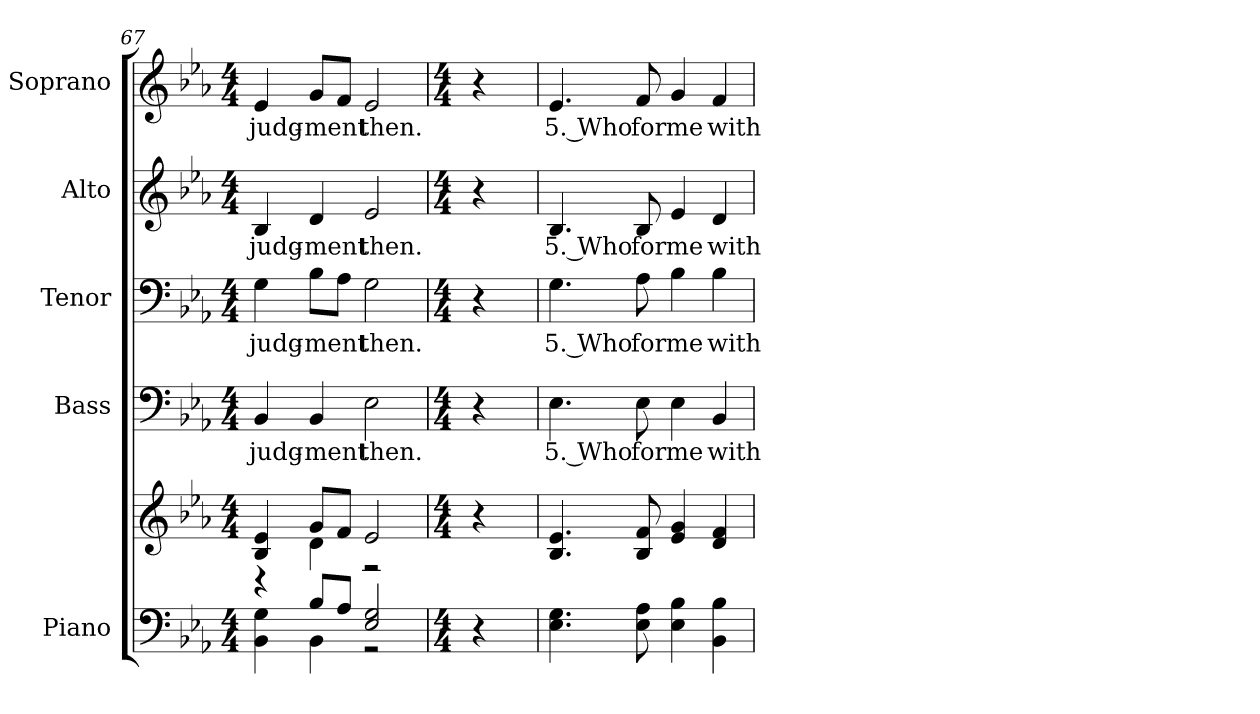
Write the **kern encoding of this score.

**kern	**kern	**kern	**text	**kern	**text	**kern	**text	**kern	**text
*part5	*part5	*part4	*part4	*part3	*part3	*part2	*part2	*part1	*part1
*staff6	*staff5	*staff4	*staff4	*staff3	*staff3	*staff2	*staff2	*staff1	*staff1
*I"Piano	*	*I"Bass	*	*I"Tenor	*	*I"Alto	*	*I"Soprano	*
*I'Pno.	*	*I'B.	*	*I'T.	*	*I'A.	*	*I'S.	*
*clefF4	*clefG2	*clefF4	*	*clefF4	*	*clefG2	*	*clefG2	*
*k[b-e-a-]	*k[b-e-a-]	*k[b-e-a-]	*	*k[b-e-a-]	*	*k[b-e-a-]	*	*k[b-e-a-]	*
*E-:	*E-:	*E-:	*	*E-:	*	*E-:	*	*E-:	*
*M4/4	*M4/4	*M4/4	*	*M4/4	*	*M4/4	*	*M4/4	*
=67	=67	=67	=67	=67	=67	=67	=67	=67	=67
*^	*^	*	*	*	*	*	*	*	*
!	!	!	!	!	!LO:LY:b:color=#000000	!	!	!	!	!	!
!	!	!	!	!	!	!	!LO:LY:b:color=#000000	!	!	!	!
!	!	!	!	!	!	!	!	!	!LO:LY:b:color=#000000	!	!
!	!	!	!	!	!	!	!	!	!	!	!LO:LY:b:color=#000000
4BB-i\ 4Gi	4ryy	4B-i/ 4e-i	4r	4BB-i/	judg-	4Gi\	judg-	4B-i/	judg-	4e-i/	judg-
!	!	!	!	!	!LO:LY:b:color=#000000	!	!	!	!	!	!
!	!	!	!	!	!	!	!LO:LY:b:color=#000000	!	!	!	!
!	!	!	!	!	!	!	!	!	!LO:LY:b:color=#000000	!	!
!	!	!	!	!	!	!	!	!	!	!	!LO:LY:b:color=#000000
8B-i/L	4BB-i\	8gi/L	4di\	4BB-i/	-ment	8B-i\L	-ment	4di/	-ment	8gi/L	-ment
8A-i/J	.	8fi/J	.	.	.	8A-i\J	.	.	.	8fi/J	.
!	!	!	!	!	!LO:LY:b:color=#000000	!	!	!	!	!	!
!	!	!	!	!	!	!	!LO:LY:b:color=#000000	!	!	!	!
!	!	!	!	!	!	!	!	!	!LO:LY:b:color=#000000	!	!
!	!	!	!	!	!	!	!	!	!	!	!LO:LY:b:color=#000000
2E-i/ 2Gi	2r	2e-i/	2r	2E-i\	then.	2Gi\	then.	2e-i/	then.	2e-i/	then.
*v	*v	*	*	*	*	*	*	*	*	*	*
*	*v	*v	*	*	*	*	*	*	*	*
!!LO:PB:g=z
=68	=68	=68	=68	=68	=68	=68	=68	=68	=68
*M4/4	*M4/4	*M4/4	*	*M4/4	*	*M4/4	*	*M4/4	*
4r	4r	4r	.	4r	.	4r	.	4r	.
=69	=69	=69	=69	=69	=69	=69	=69	=69	=69
!	!	!	!LO:LY:b:color=#000000	!	!	!	!	!	!
!	!	!	!	!	!LO:LY:b:color=#000000	!	!	!	!
!	!	!	!	!	!	!	!LO:LY:b:color=#000000	!	!
!	!	!	!	!	!	!	!	!	!LO:LY:b:color=#000000
4.E-i\ 4.Gi	4.B-i/ 4.e-i	4.E-i\	5. Who	4.Gi\	5. Who	4.B-i/	5. Who	4.e-i/	5. Who
!	!	!	!LO:LY:b:color=#000000	!	!	!	!	!	!
!	!	!	!	!	!LO:LY:b:color=#000000	!	!	!	!
!	!	!	!	!	!	!	!LO:LY:b:color=#000000	!	!
!	!	!	!	!	!	!	!	!	!LO:LY:b:color=#000000
8E-i\ 8A-i	8B-i/ 8fi	8E-i\	for	8A-i\	for	8B-i/	for	8fi/	for
!	!	!	!LO:LY:b:color=#000000	!	!	!	!	!	!
!	!	!	!	!	!LO:LY:b:color=#000000	!	!	!	!
!	!	!	!	!	!	!	!LO:LY:b:color=#000000	!	!
!	!	!	!	!	!	!	!	!	!LO:LY:b:color=#000000
4E-i\ 4B-i	4e-i/ 4gi	4E-i\	me	4B-i\	me	4e-i/	me	4gi/	me
!	!	!	!LO:LY:b:color=#000000	!	!	!	!	!	!
!	!	!	!	!	!LO:LY:b:color=#000000	!	!	!	!
!	!	!	!	!	!	!	!LO:LY:b:color=#000000	!	!
!	!	!	!	!	!	!	!	!	!LO:LY:b:color=#000000
4BB-i\ 4B-i	4di/ 4fi	4BB-i/	with-	4B-i\	with-	4di/	with-	4fi/	with-
=	=	=	=	=	=	=	=	=	=
*-	*-	*-	*-	*-	*-	*-	*-	*-	*-
